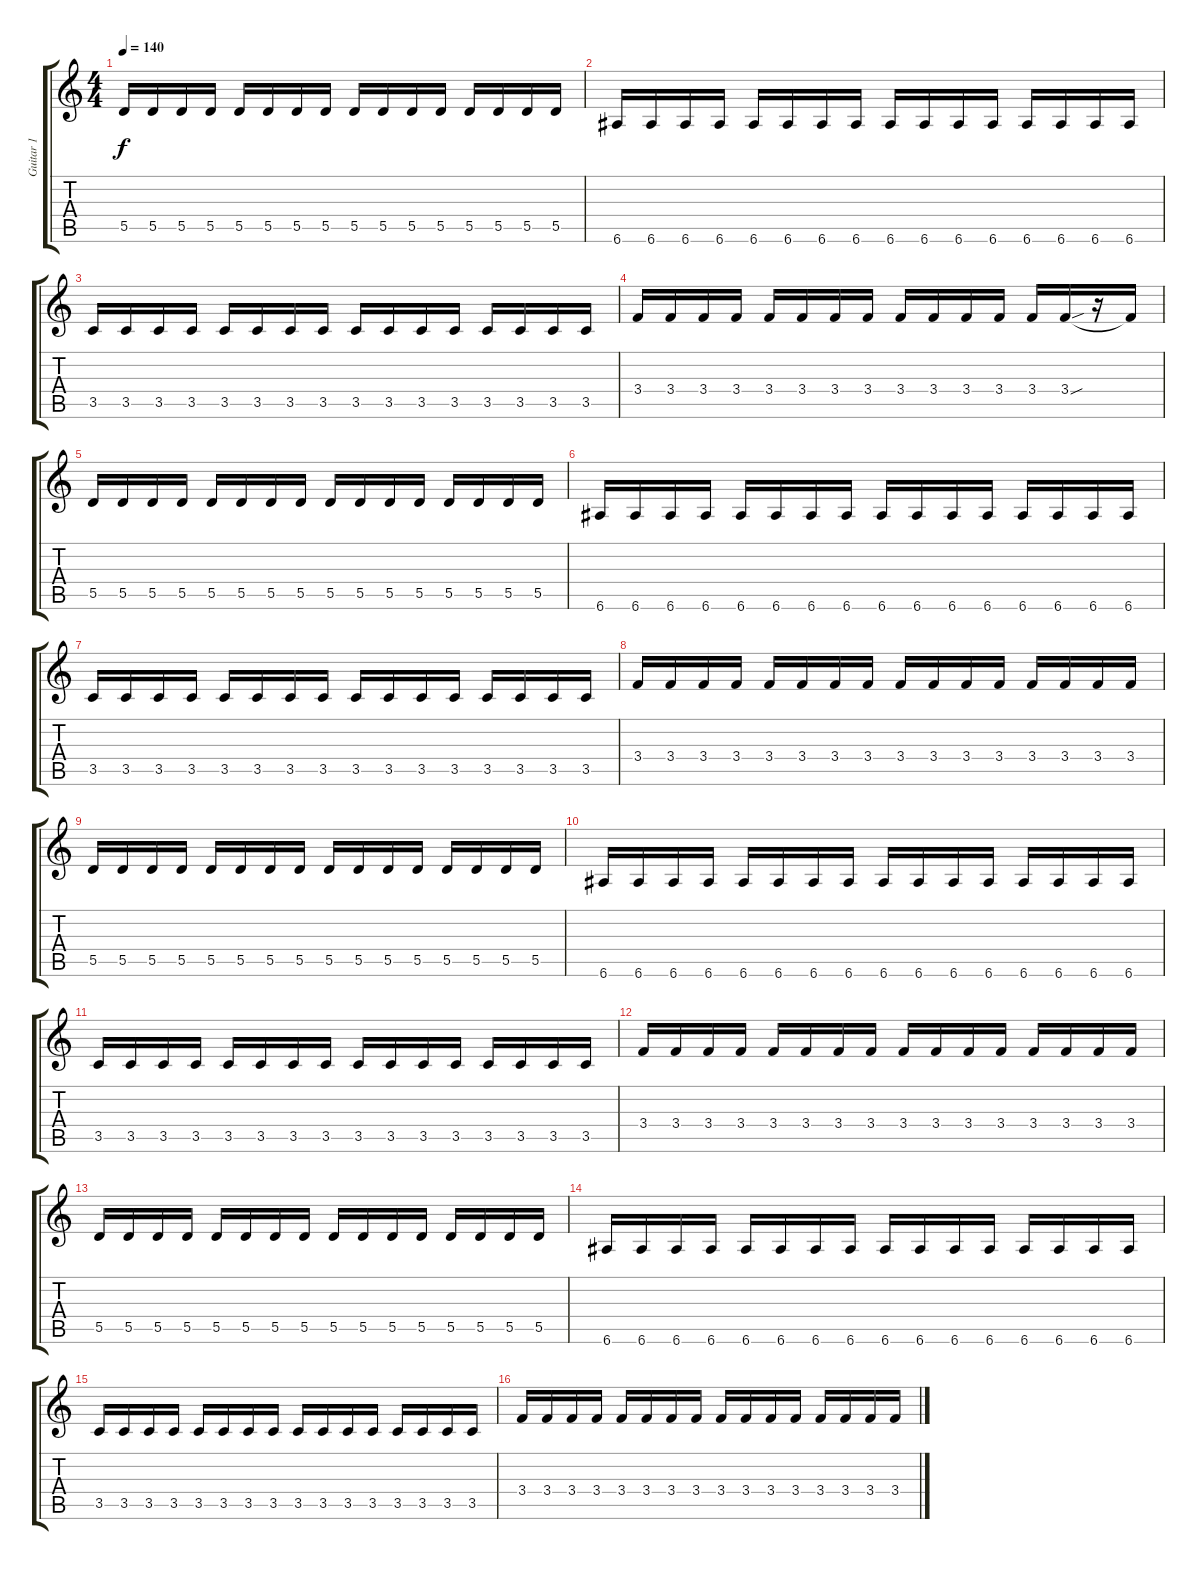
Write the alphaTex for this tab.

\track ("Guitar 1" "Guitar 1") {instrument distortionguitar}
\staff {score tabs}
\tuning (E4 B3 G3 D3 A2 E2) {hide}
\ts (4 4)
\tempo 140
\clef g2
\ks c
5.5.16{dy f} 5.5.16 5.5.16 5.5.16 5.5.16 5.5.16 5.5.16 5.5.16 5.5.16 5.5.16 5.5.16 5.5.16 5.5.16 5.5.16 5.5.16 5.5.16 |
6.6.16 6.6.16 6.6.16 6.6.16 6.6.16 6.6.16 6.6.16 6.6.16 6.6.16 6.6.16 6.6.16 6.6.16 6.6.16 6.6.16 6.6.16 6.6.16 |
3.5.16 3.5.16 3.5.16 3.5.16 3.5.16 3.5.16 3.5.16 3.5.16 3.5.16 3.5.16 3.5.16 3.5.16 3.5.16 3.5.16 3.5.16 3.5.16 |
3.4.16 3.4.16 3.4.16 3.4.16 3.4.16 3.4.16 3.4.16 3.4.16 3.4.16 3.4.16 3.4.16 3.4.16 3.4.16 3.4{sou}.16 r.16 3.4{t}.16 |
5.5.16 5.5.16 5.5.16 5.5.16 5.5.16 5.5.16 5.5.16 5.5.16 5.5.16 5.5.16 5.5.16 5.5.16 5.5.16 5.5.16 5.5.16 5.5.16 |
6.6.16 6.6.16 6.6.16 6.6.16 6.6.16 6.6.16 6.6.16 6.6.16 6.6.16 6.6.16 6.6.16 6.6.16 6.6.16 6.6.16 6.6.16 6.6.16 |
3.5.16 3.5.16 3.5.16 3.5.16 3.5.16 3.5.16 3.5.16 3.5.16 3.5.16 3.5.16 3.5.16 3.5.16 3.5.16 3.5.16 3.5.16 3.5.16 |
3.4.16 3.4.16 3.4.16 3.4.16 3.4.16 3.4.16 3.4.16 3.4.16 3.4.16 3.4.16 3.4.16 3.4.16 3.4.16 3.4.16 3.4.16 3.4.16 |
5.5.16 5.5.16 5.5.16 5.5.16 5.5.16 5.5.16 5.5.16 5.5.16 5.5.16 5.5.16 5.5.16 5.5.16 5.5.16 5.5.16 5.5.16 5.5.16 |
6.6.16 6.6.16 6.6.16 6.6.16 6.6.16 6.6.16 6.6.16 6.6.16 6.6.16 6.6.16 6.6.16 6.6.16 6.6.16 6.6.16 6.6.16 6.6.16 |
3.5.16 3.5.16 3.5.16 3.5.16 3.5.16 3.5.16 3.5.16 3.5.16 3.5.16 3.5.16 3.5.16 3.5.16 3.5.16 3.5.16 3.5.16 3.5.16 |
3.4.16 3.4.16 3.4.16 3.4.16 3.4.16 3.4.16 3.4.16 3.4.16 3.4.16 3.4.16 3.4.16 3.4.16 3.4.16 3.4.16 3.4.16 3.4.16 |
5.5.16 5.5.16 5.5.16 5.5.16 5.5.16 5.5.16 5.5.16 5.5.16 5.5.16 5.5.16 5.5.16 5.5.16 5.5.16 5.5.16 5.5.16 5.5.16 |
6.6.16 6.6.16 6.6.16 6.6.16 6.6.16 6.6.16 6.6.16 6.6.16 6.6.16 6.6.16 6.6.16 6.6.16 6.6.16 6.6.16 6.6.16 6.6.16 |
3.5.16 3.5.16 3.5.16 3.5.16 3.5.16 3.5.16 3.5.16 3.5.16 3.5.16 3.5.16 3.5.16 3.5.16 3.5.16 3.5.16 3.5.16 3.5.16 |
3.4.16 3.4.16 3.4.16 3.4.16 3.4.16 3.4.16 3.4.16 3.4.16 3.4.16 3.4.16 3.4.16 3.4.16 3.4.16 3.4.16 3.4.16 3.4.16
